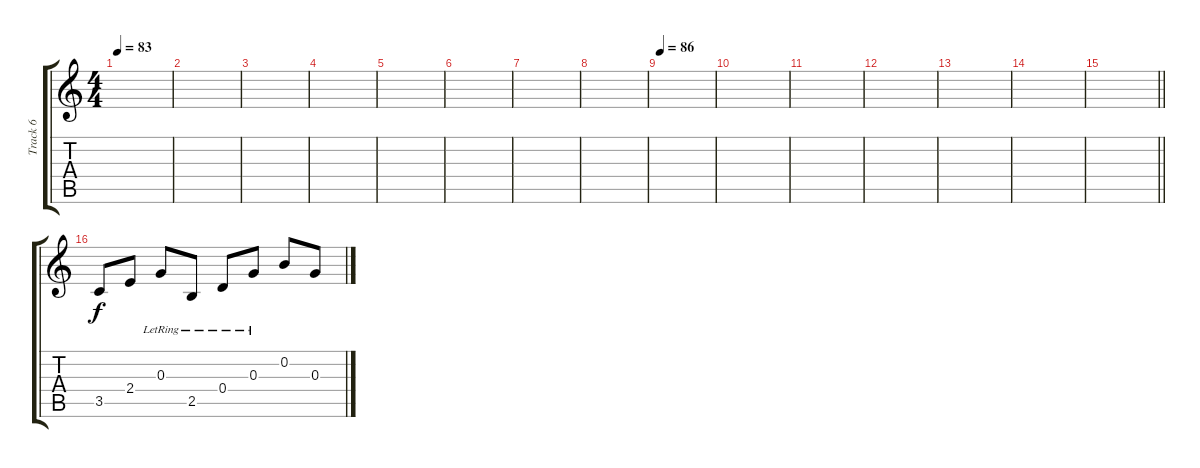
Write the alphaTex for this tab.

\track ("Track 6" "Track 6") {instrument electricguitarjazz}
\staff {score tabs}
\tuning (E4 B3 G3 D3 A2 E2) {hide}
\ts (4 4)
\tempo 83
\clef g2
\ks c
|
|
|
|
|
|
|
|
\tempo 86
|
|
|
|
|
|
\barLineRight lightlight
|
3.5.8 2.4.8 0.3{lr}.8 2.5{lr}.8 0.4{lr}.8 0.3{lr}.8 0.2.8 0.3.8
